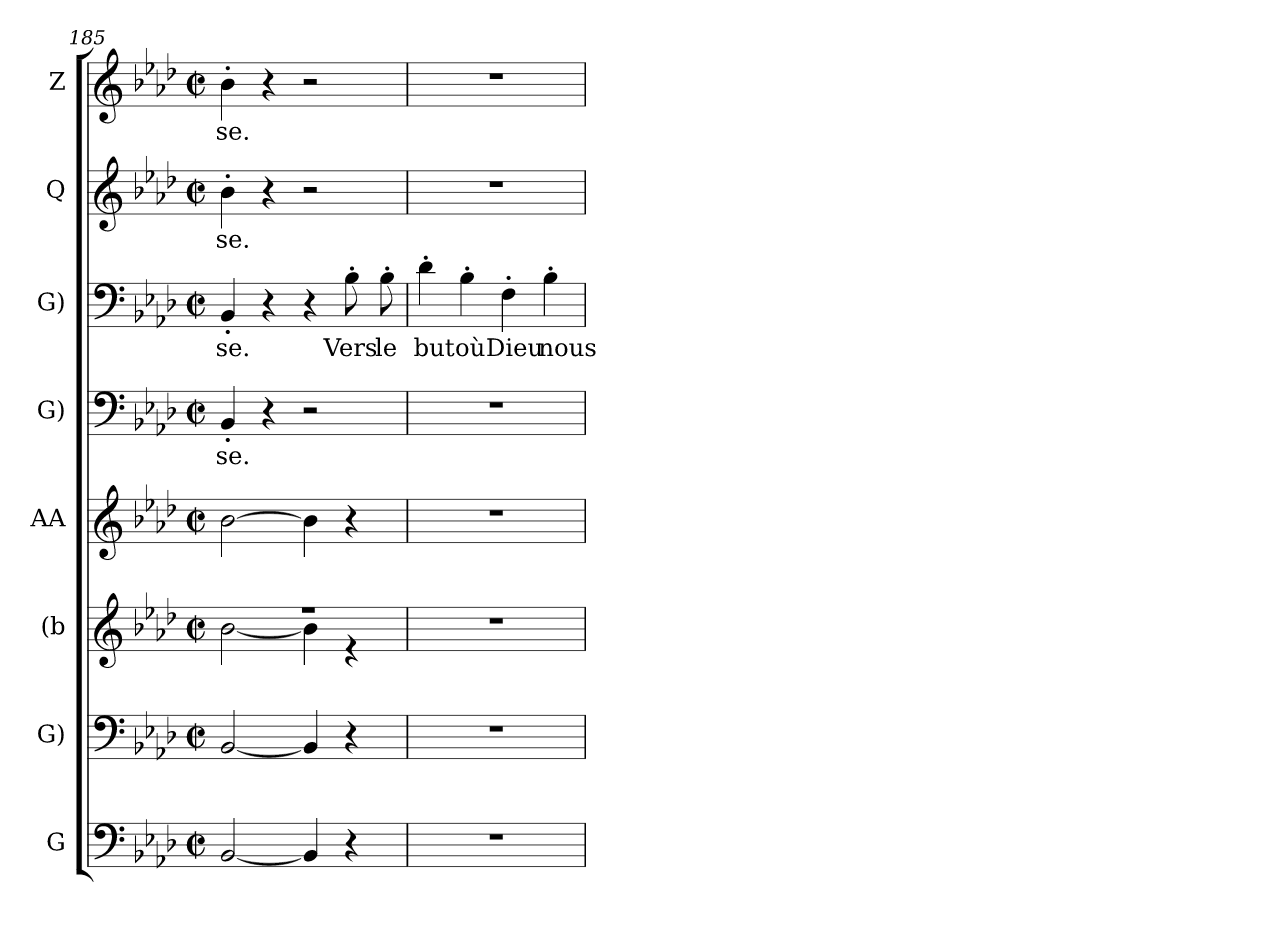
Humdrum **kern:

**kern	**kern	**kern	**kern	**kern	**text	**kern	**text	**kern	**text	**kern	**text
*part8	*part7	*part6	*part5	*part4	*part4	*part3	*part3	*part2	*part2	*part1	*part1
*staff8	*staff7	*staff6	*staff5	*staff4	*staff4	*staff3	*staff3	*staff2	*staff2	*staff1	*staff1
*I"G	*I"G)	*I"(b	*I"AA	*I"G)	*	*I"G)	*	*I"Q	*	*I"Z	*
*clefF4	*clefF4	*clefG2	*clefG2	*clefF4	*	*clefF4	*	*clefG2	*	*clefG2	*
*k[b-e-a-d-]	*k[b-e-a-d-]	*k[b-e-a-d-]	*k[b-e-a-d-]	*k[b-e-a-d-]	*	*k[b-e-a-d-]	*	*k[b-e-a-d-]	*	*k[b-e-a-d-]	*
*M2/2	*M2/2	*M2/2	*M2/2	*M2/2	*	*M2/2	*	*M2/2	*	*M2/2	*
*met(c|)	*met(c|)	*met(c|)	*met(c|)	*met(c|)	*	*met(c|)	*	*met(c|)	*	*met(c|)	*
=185	=185	=185	=185	=185	=185	=185	=185	=185	=185	=185	=185
*	*	*^	*	*	*	*	*	*	*	*	*
[2BB-i/	[2BB-i/	1r	[2b-j\	[2b-i\	4BB-'<i/	se.	4BB-'<i/	se.	4b-'>i\	se.	4b-'>i\	se.
.	.	.	.	.	4r	.	4r	.	4r	.	4r	.
4BB-i/]	4BB-i/]	.	4b-j\]	4b-i\]	2r	.	4r	.	2r	.	2r	.
4r	4r	.	4r	4r	.	.	8B-'>i\	Vers	.	.	.	.
.	.	.	.	.	.	.	8B-'>i\	le	.	.	.	.
*	*	*v	*v	*	*	*	*	*	*	*	*	*
=186	=186	=186	=186	=186	=186	=186	=186	=186	=186	=186	=186
1r	1r	1r	1r	1r	.	4d-'>i\	but	1r	.	1r	.
.	.	.	.	.	.	4B-'>i\	où	.	.	.	.
.	.	.	.	.	.	4F'>i\	Dieu	.	.	.	.
.	.	.	.	.	.	4B-'>i\	nous	.	.	.	.
=	=	=	=	=	=	=	=	=	=	=	=
*-	*-	*-	*-	*-	*-	*-	*-	*-	*-	*-	*-
